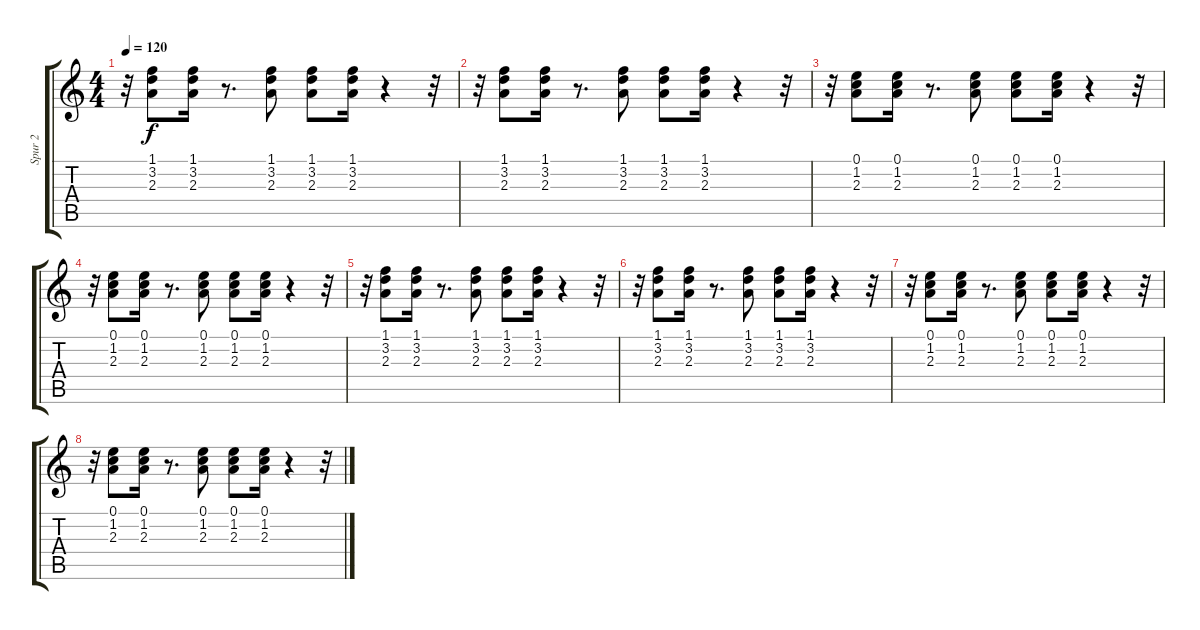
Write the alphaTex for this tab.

\track ("Spur 2" "Spur 2") {instrument overdrivenguitar}
\staff {score tabs}
\tuning (E4 B3 G3 D3 A2 E2) {hide}
\ts (4 4)
\tempo 120
\clef g2
\ks c
r.32{dy f} (1.1 3.2 2.3).8 (1.1 3.2 2.3).16 r.8{d} (1.1 3.2 2.3).8 (1.1 3.2 2.3).8 (1.1 3.2 2.3).16 r.4 r.32 |
r.32 (1.1 3.2 2.3).8 (1.1 3.2 2.3).16 r.8{d} (1.1 3.2 2.3).8 (1.1 3.2 2.3).8 (1.1 3.2 2.3).16 r.4 r.32 |
r.32 (0.1 1.2 2.3).8 (0.1 1.2 2.3).16 r.8{d} (0.1 1.2 2.3).8 (0.1 1.2 2.3).8 (0.1 1.2 2.3).16 r.4 r.32 |
r.32 (0.1 1.2 2.3).8 (0.1 1.2 2.3).16 r.8{d} (0.1 1.2 2.3).8 (0.1 1.2 2.3).8 (0.1 1.2 2.3).16 r.4 r.32 |
r.32 (1.1 3.2 2.3).8 (1.1 3.2 2.3).16{volume 6} r.8{d} (1.1 3.2 2.3).8{volume 6} (1.1 3.2 2.3).8{volume 6} (1.1 3.2 2.3).16{volume 6} r.4 r.32 |
r.32 (1.1 3.2 2.3).8{volume 5} (1.1 3.2 2.3).16{volume 5} r.8{d} (1.1 3.2 2.3).8{volume 4} (1.1 3.2 2.3).8{volume 4} (1.1 3.2 2.3).16{volume 4} r.4 r.32 |
r.32 (0.1 1.2 2.3).8{volume 3} (0.1 1.2 2.3).16{volume 3} r.8{d} (0.1 1.2 2.3).8{volume 3} (0.1 1.2 2.3).8{volume 2} (0.1 1.2 2.3).16{volume 2} r.4 r.32 |
r.32 (0.1 1.2 2.3).8{volume 2} (0.1 1.2 2.3).16{volume 2} r.8{d} (0.1 1.2 2.3).8{volume 1} (0.1 1.2 2.3).8{volume 1} (0.1 1.2 2.3).16{volume 1} r.4 r.32
